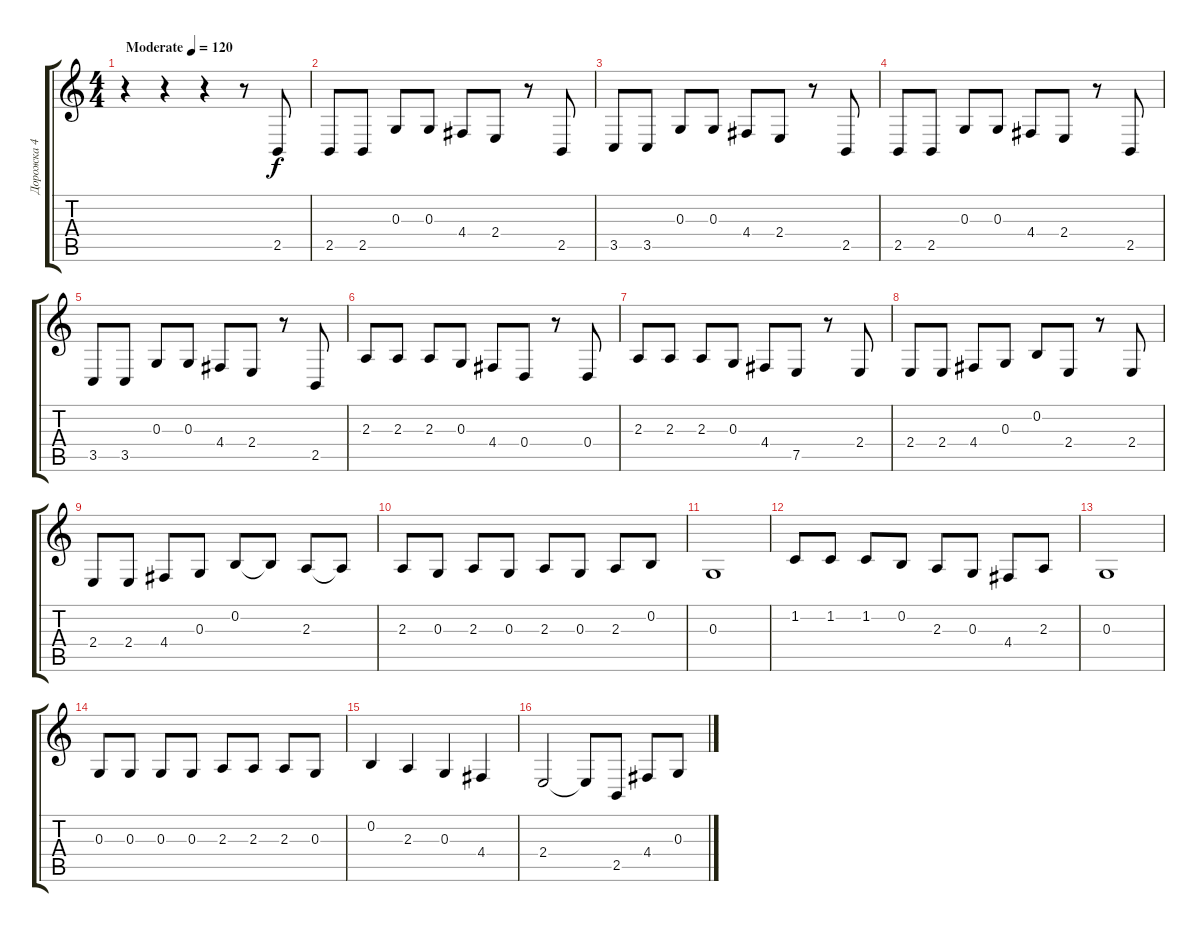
\track ("Дорожка 4" "Дорожка 4") {instrument pad7halo}
\staff {score tabs}
\tuning (E4 B3 G3 D3 A2 E2) {hide}
\ts (4 4)
\tempo (120 "Moderate")
\clef g2
\ks c
r.4{dy f instrument pad7halo} r.4 r.4 r.8 2.5.8 |
2.5.8 2.5.8 0.3.8 0.3.8 4.4.8 2.4.8 r.8 2.5.8 |
3.5.8 3.5.8 0.3.8 0.3.8 4.4.8 2.4.8 r.8 2.5.8 |
2.5.8 2.5.8 0.3.8 0.3.8 4.4.8 2.4.8 r.8 2.5.8 |
3.5.8 3.5.8 0.3.8 0.3.8 4.4.8 2.4.8 r.8 2.5.8 |
2.3.8 2.3.8 2.3.8 0.3.8 4.4.8 0.4.8 r.8 0.4.8 |
2.3.8 2.3.8 2.3.8 0.3.8 4.4.8 7.5.8 r.8 2.4.8 |
2.4.8 2.4.8 4.4.8 0.3.8 0.2.8 2.4.8 r.8 2.4.8 |
2.4.8 2.4.8 4.4.8 0.3.8 0.2.8 0.2{t}.8 2.3.8 2.3{t}.8 |
2.3.8 0.3.8 2.3.8 0.3.8 2.3.8 0.3.8 2.3.8 0.2.8 |
0.3.1 |
1.2.8 1.2.8 1.2.8 0.2.8 2.3.8 0.3.8 4.4.8 2.3.8 |
0.3.1 |
0.3.8 0.3.8 0.3.8 0.3.8 2.3.8 2.3.8 2.3.8 0.3.8 |
0.2.4 2.3.4 0.3.4 4.4.4 |
2.4.2 2.4{t}.8 2.5.8 4.4.8 0.3.8
